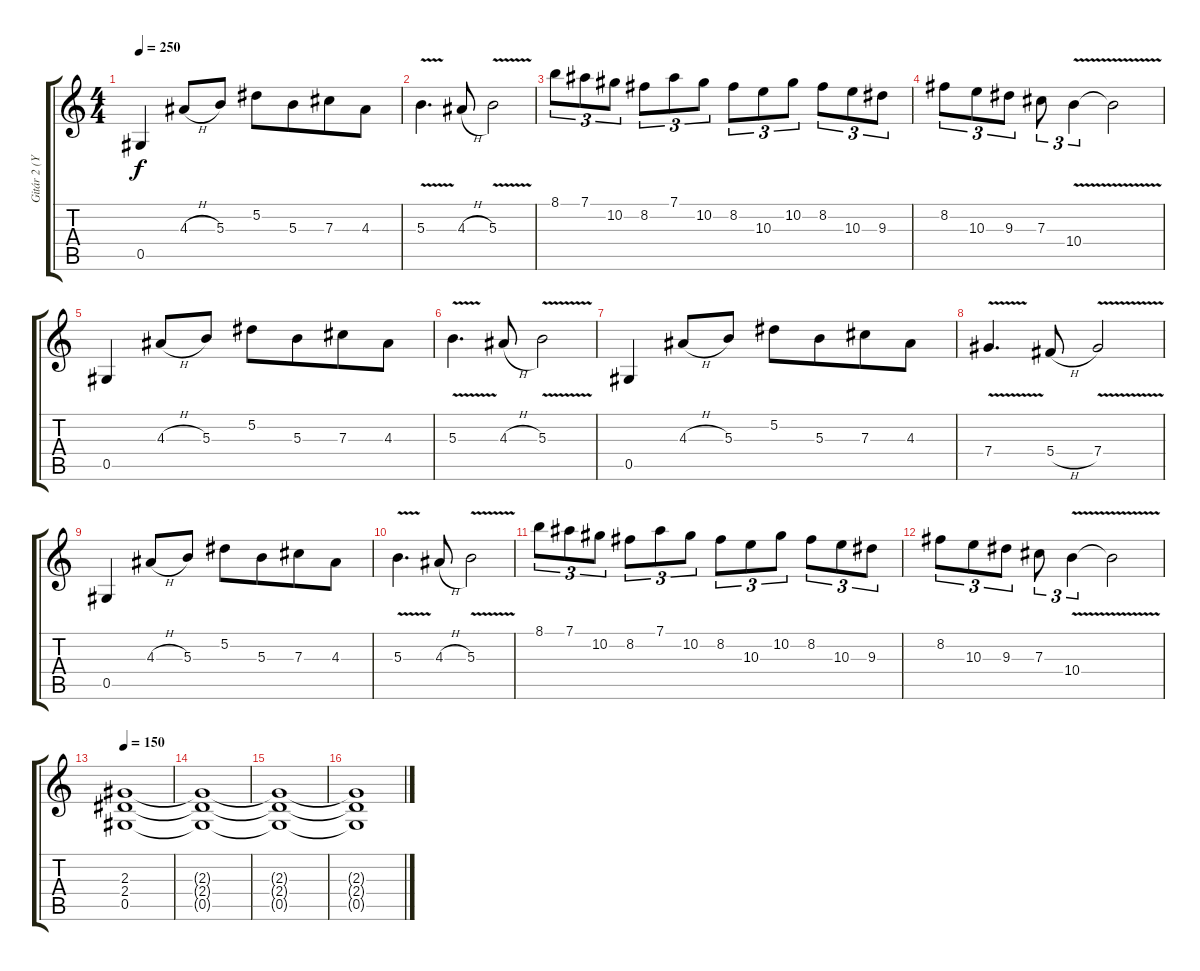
\track ("Gitár 2 (Yngwie Malmsteen)" "Gitár 2 (Y") {instrument distortionguitar}
\staff {score tabs}
\tuning (Eb4 Bb3 Gb3 Db3 Ab2 Eb2) {hide}
\ts (4 4)
\tempo 250
\clef g2
\ks c
0.5.4{dy f} 4.3{h}.8 5.3.8 5.2.8 5.3.8{beam merge} 7.3.8 4.3.8 |
5.3{v}.4{d} 4.3{h}.8 5.3{v}.2 |
8.1.8{tu (3 2)} 7.1.8{tu (3 2)} 10.2.8{tu (3 2)} 8.2.8{tu (3 2)} 7.1.8{tu (3 2)} 10.2.8{tu (3 2)} 8.2.8{tu (3 2)} 10.3.8{tu (3 2)} 10.2.8{tu (3 2)} 8.2.8{tu (3 2)} 10.3.8{tu (3 2)} 9.3.8{tu (3 2)} |
8.2.8{tu (3 2)} 10.3.8{tu (3 2)} 9.3.8{tu (3 2)} 7.3.8{tu (3 2)} 10.4{v}.4{tu (3 2)} 10.4{t}.2 |
0.5.4 4.3{h}.8 5.3.8 5.2.8 5.3.8{beam merge} 7.3.8 4.3.8 |
5.3{v}.4{d} 4.3{h}.8 5.3{v}.2 |
0.5.4 4.3{h}.8 5.3.8 5.2.8 5.3.8{beam merge} 7.3.8 4.3.8 |
7.4{v}.4{d} 5.4{h}.8 7.4{v}.2 |
0.5.4 4.3{h}.8 5.3.8 5.2.8 5.3.8{beam merge} 7.3.8 4.3.8 |
5.3{v}.4{d} 4.3{h}.8 5.3{v}.2 |
8.1.8{tu (3 2)} 7.1.8{tu (3 2)} 10.2.8{tu (3 2)} 8.2.8{tu (3 2)} 7.1.8{tu (3 2)} 10.2.8{tu (3 2)} 8.2.8{tu (3 2)} 10.3.8{tu (3 2)} 10.2.8{tu (3 2)} 8.2.8{tu (3 2)} 10.3.8{tu (3 2)} 9.3.8{tu (3 2)} |
8.2.8{tu (3 2)} 10.3.8{tu (3 2)} 9.3.8{tu (3 2)} 7.3.8{tu (3 2)} 10.4{v}.4{tu (3 2)} 10.4{t}.2 |
\tempo 150
(2.3 2.4 0.5).1 |
(2.3{t} 2.4{t} 0.5{t}).1 |
(2.3{t} 2.4{t} 0.5{t}).1 |
(2.3{t} 2.4{t} 0.5{t}).1
